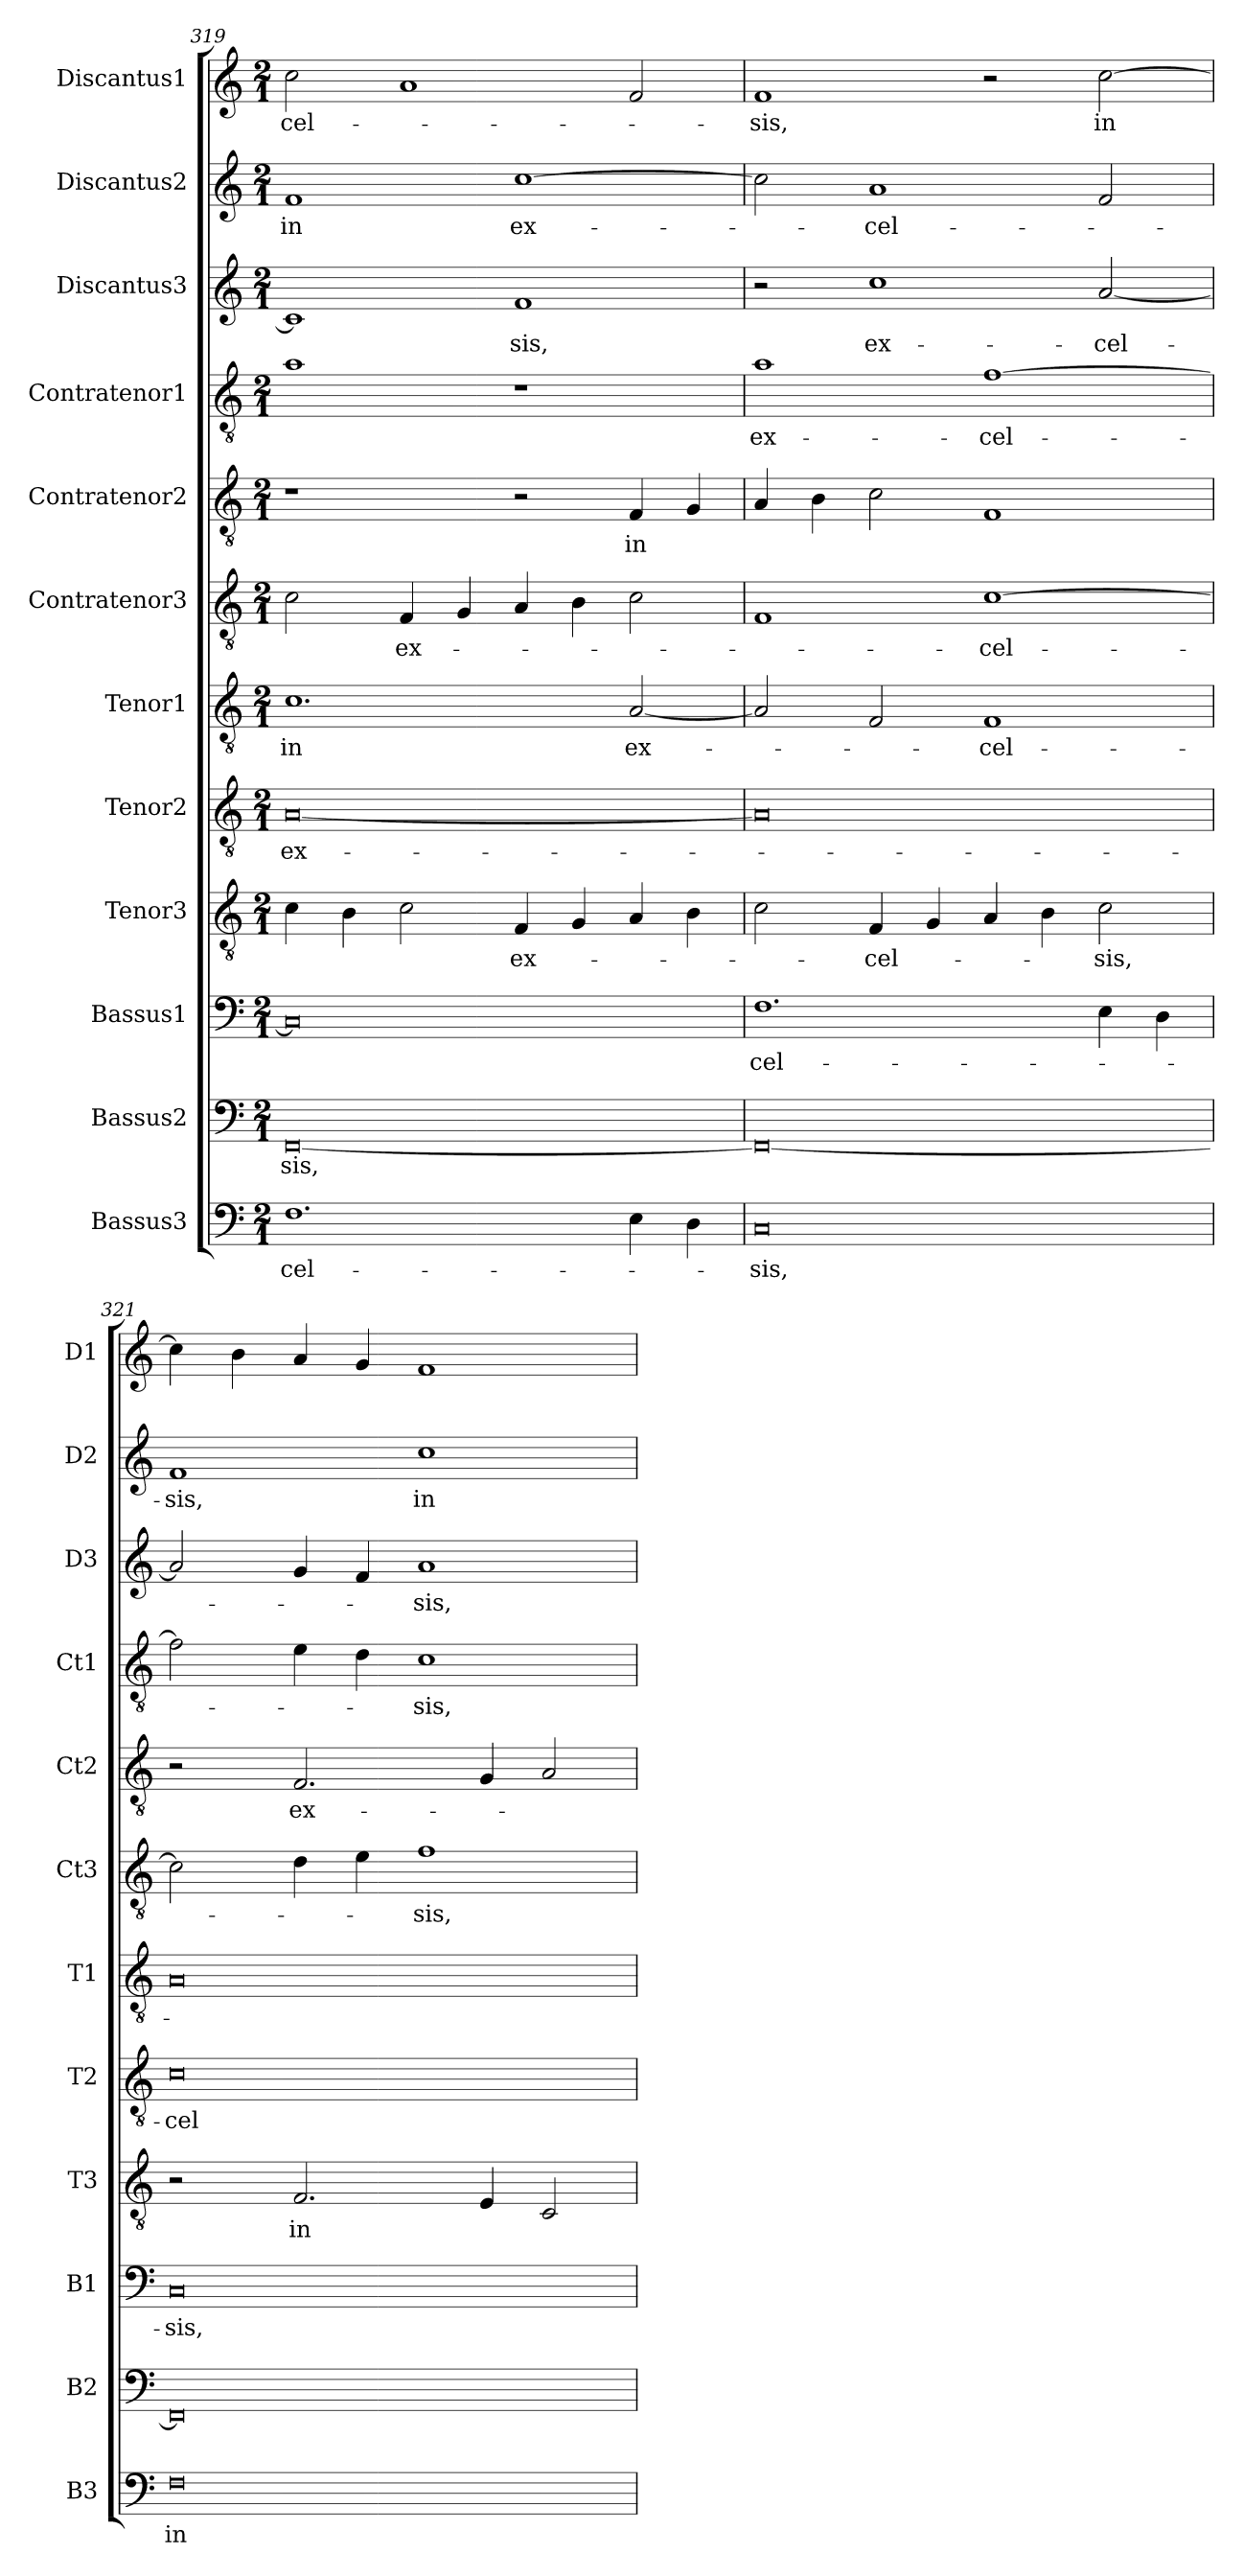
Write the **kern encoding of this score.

**kern	**text	**kern	**text	**kern	**text	**kern	**text	**kern	**text	**kern	**text	**kern	**text	**kern	**text	**kern	**text	**kern	**text	**kern	**text	**kern	**text
*part12	*part12	*part11	*part11	*part10	*part10	*part9	*part9	*part8	*part8	*part7	*part7	*part6	*part6	*part5	*part5	*part4	*part4	*part3	*part3	*part2	*part2	*part1	*part1
*staff12	*staff12	*staff11	*staff11	*staff10	*staff10	*staff9	*staff9	*staff8	*staff8	*staff7	*staff7	*staff6	*staff6	*staff5	*staff5	*staff4	*staff4	*staff3	*staff3	*staff2	*staff2	*staff1	*staff1
*I"Bassus3	*	*I"Bassus2	*	*I"Bassus1	*	*I"Tenor3	*	*I"Tenor2	*	*I"Tenor1	*	*I"Contratenor3	*	*I"Contratenor2	*	*I"Contratenor1	*	*I"Discantus3	*	*I"Discantus2	*	*I"Discantus1	*
*I'B3	*	*I'B2	*	*I'B1	*	*I'T3	*	*I'T2	*	*I'T1	*	*I'Ct3	*	*I'Ct2	*	*I'Ct1	*	*I'D3	*	*I'D2	*	*I'D1	*
*clefF4	*	*clefF4	*	*clefF4	*	*clefGv2	*	*clefGv2	*	*clefGv2	*	*clefGv2	*	*clefGv2	*	*clefGv2	*	*clefG2	*	*clefG2	*	*clefG2	*
*k[]	*	*k[]	*	*k[]	*	*k[]	*	*k[]	*	*k[]	*	*k[]	*	*k[]	*	*k[]	*	*k[]	*	*k[]	*	*k[]	*
*M2/1	*	*M2/1	*	*M2/1	*	*M2/1	*	*M2/1	*	*M2/1	*	*M2/1	*	*M2/1	*	*M2/1	*	*M2/1	*	*M2/1	*	*M2/1	*
=319	=319	=319	=319	=319	=319	=319	=319	=319	=319	=319	=319	=319	=319	=319	=319	=319	=319	=319	=319	=319	=319	=319	=319
1.F	-cel-	[0FF	-sis,	0C]	.	4c	.	[0A	ex-	1.c	in	2c	.	1r	.	1a	.	1c]	.	1f	in	2cc	-cel-
.	.	.	.	.	.	4B	.	.	.	.	.	.	.	.	.	.	.	.	.	.	.	.	.
.	.	.	.	.	.	2c	.	.	.	.	.	4F	ex-	.	.	.	.	.	.	.	.	1a	.
.	.	.	.	.	.	.	.	.	.	.	.	4G	.	.	.	.	.	.	.	.	.	.	.
.	.	.	.	.	.	4F	ex-	.	.	.	.	4A	.	2r	.	1r	.	1f	-sis,	[1cc	ex-	.	.
.	.	.	.	.	.	4G	.	.	.	.	.	4B	.	.	.	.	.	.	.	.	.	.	.
4E	.	.	.	.	.	4A	.	.	.	[2A	ex-	2c	.	4F	in	.	.	.	.	.	.	2f	.
4D	.	.	.	.	.	4B	.	.	.	.	.	.	.	4G	.	.	.	.	.	.	.	.	.
=320	=320	=320	=320	=320	=320	=320	=320	=320	=320	=320	=320	=320	=320	=320	=320	=320	=320	=320	=320	=320	=320	=320	=320
0C	-sis,	0FF_	.	1.F	-cel-	2c	.	0A]	.	2A]	.	1F	.	4A	.	1a	ex-	2r	.	2cc]	.	1f	-sis,
.	.	.	.	.	.	.	.	.	.	.	.	.	.	4B	.	.	.	.	.	.	.	.	.
.	.	.	.	.	.	4F	-cel-	.	.	2F	.	.	.	2c	.	.	.	1cc	ex-	1a	-cel-	.	.
.	.	.	.	.	.	4G	.	.	.	.	.	.	.	.	.	.	.	.	.	.	.	.	.
.	.	.	.	.	.	4A	.	.	.	1F	-cel-	[1c	-cel-	1F	.	[1f	-cel-	.	.	.	.	2r	.
.	.	.	.	.	.	4B	.	.	.	.	.	.	.	.	.	.	.	.	.	.	.	.	.
.	.	.	.	4E	.	2c	-sis,	.	.	.	.	.	.	.	.	.	.	[2a	-cel-	2f	.	[2cc	in
.	.	.	.	4D	.	.	.	.	.	.	.	.	.	.	.	.	.	.	.	.	.	.	.
=321	=321	=321	=321	=321	=321	=321	=321	=321	=321	=321	=321	=321	=321	=321	=321	=321	=321	=321	=321	=321	=321	=321	=321
0F	in	0FF]	.	0C	-sis,	2r	.	0c	-cel-	0A	.	2c]	.	2r	.	2f]	.	2a]	.	1f	-sis,	4cc]	.
.	.	.	.	.	.	.	.	.	.	.	.	.	.	.	.	.	.	.	.	.	.	4b	.
.	.	.	.	.	.	2.F	in	.	.	.	.	4d	.	2.F	ex-	4e	.	4g	.	.	.	4a	.
.	.	.	.	.	.	.	.	.	.	.	.	4e	.	.	.	4d	.	4f	.	.	.	4g	.
.	.	.	.	.	.	.	.	.	.	.	.	1f	-sis,	.	.	1c	-sis,	1a	-sis,	1cc	in	1f	.
.	.	.	.	.	.	4E	.	.	.	.	.	.	.	4G	.	.	.	.	.	.	.	.	.
.	.	.	.	.	.	2C	.	.	.	.	.	.	.	2A	.	.	.	.	.	.	.	.	.
=	=	=	=	=	=	=	=	=	=	=	=	=	=	=	=	=	=	=	=	=	=	=	=
*-	*-	*-	*-	*-	*-	*-	*-	*-	*-	*-	*-	*-	*-	*-	*-	*-	*-	*-	*-	*-	*-	*-	*-
